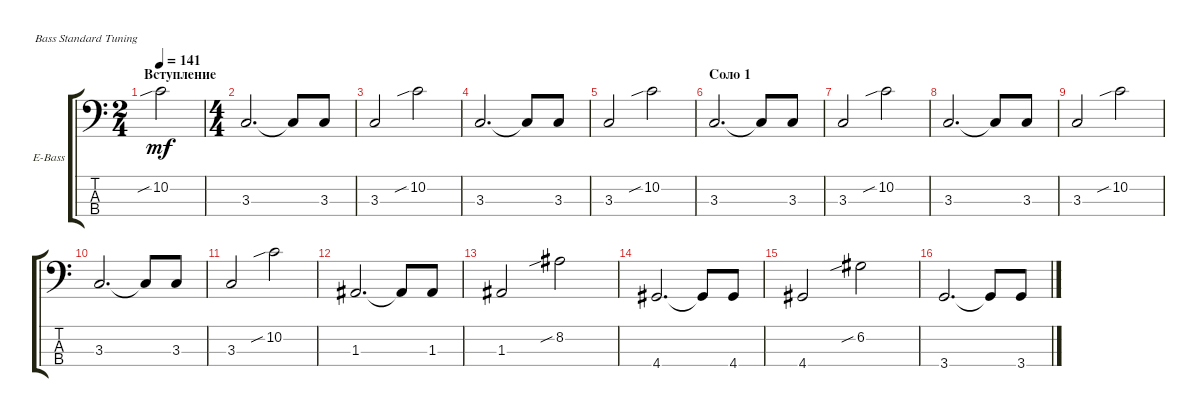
\defaultSystemsLayout 4
\bracketExtendMode groupsimilarinstruments
\firstSystemTrackNameOrientation horizontal
\otherSystemsTrackNameOrientation horizontal
\track ("Bass" "E-Bass") {instrument electricbassfinger}
\staff {score tabs}
\tuning (G2 D2 A1 E1)
\ts (2 4)
\section ("" "Вступление")
\tempo 141
\clef f4
\scale
0.39527
\ks c
10.2{sib}.2{dy mf instrument electricbassfinger} |
\ts (4 4)
\scale
0.39527 3.3.2{d} 3.3{t}.8 3.3.8 |
\scale
0.209459 3.3.2 10.2{sib}.2 |
\scale
0.333333 3.3.2{d} 3.3{t}.8 3.3.8 |
\scale
0.333333 3.3.2 10.2{sib}.2 |
\section ("" "Соло 1")
\scale
0.333333 3.3.2{d} 3.3{t}.8 3.3.8 |
\scale
0.333333 3.3.2 10.2{sib}.2 |
\scale
0.333333 3.3.2{d} 3.3{t}.8 3.3.8 |
\scale
0.333333 3.3.2 10.2{sib}.2 |
\scale
0.333333 3.3.2{d} 3.3{t}.8 3.3.8 |
\scale
0.333333 3.3.2 10.2{sib}.2 |
\scale
0.333333 1.3.2{d} 1.3{t}.8 1.3.8 |
\scale
0.333333 1.3.2 8.2{sib}.2 |
\scale
0.333333 4.4.2{d} 4.4{t}.8 4.4.8 |
\scale
0.333333 4.4.2 6.2{sib}.2 |
\scale
0.333333 3.4.2{d} 3.4{t}.8 3.4.8
